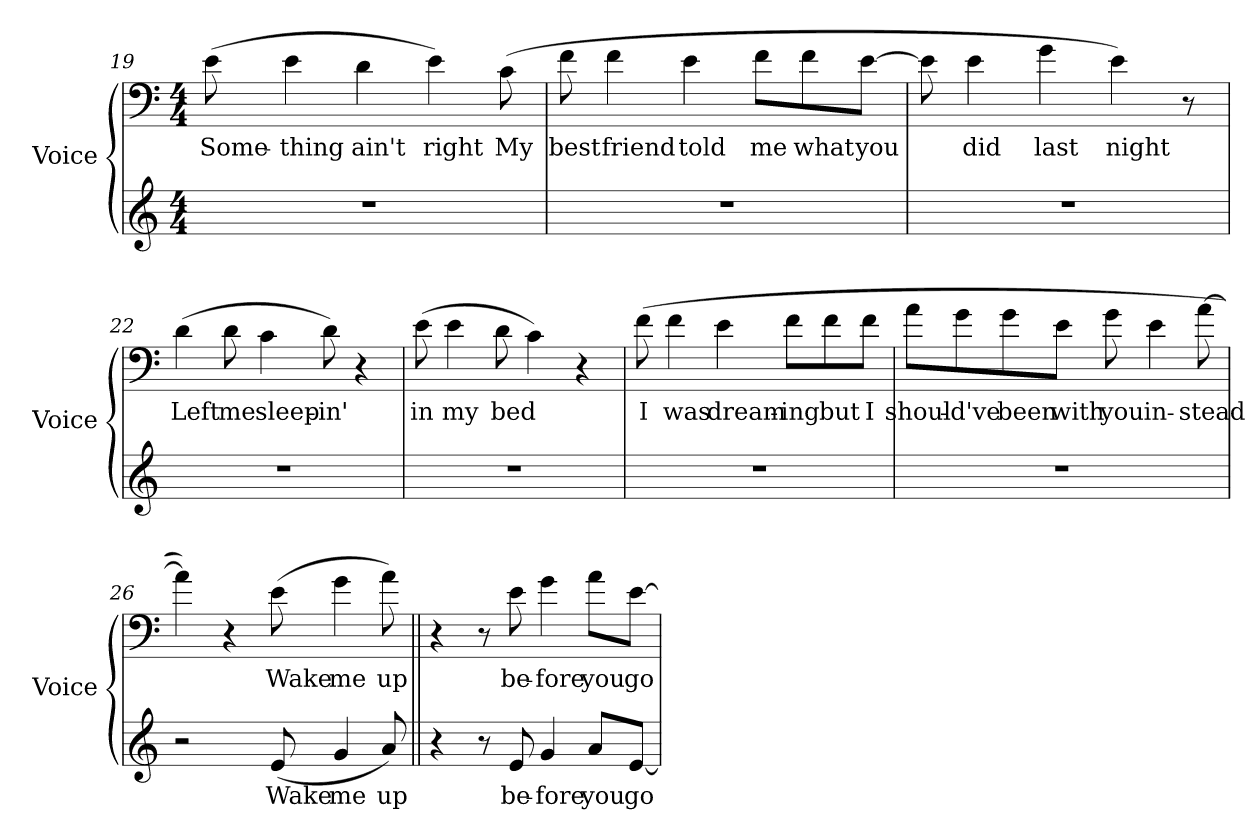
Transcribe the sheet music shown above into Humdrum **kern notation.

**kern	**text	**kern	**text
*part2	*part2	*part1	*part1
*staff2	*staff2	*staff1	*staff1
*I"Voice	*	*I"Voice	*
*I'Voice	*	*I'Voice	*
!!LO:PB:g=z
*clefG2	*	*clefF4	*
*k[]	*	*k[]	*
*C:	*	*C:	*
*M4/4	*	*M4/4	*
=19	=19	=19	=19
!	!	!	!LO:LY:b:color=#000000
1r	.	(8ei\	Some-
!	!	!	!LO:LY:b:color=#000000
.	.	4ei\	-thing
!	!	!	!LO:LY:b:color=#000000
.	.	4di\	ain't
!	!	!	!LO:LY:b:color=#000000
.	.	4ei\)	right
!	!	!	!LO:LY:b:color=#000000
.	.	(8ci\	My
=20	=20	=20	=20
!	!	!	!LO:LY:b:color=#000000
1r	.	8fi\	best
!	!	!	!LO:LY:b:color=#000000
.	.	4fi\	friend
!	!	!	!LO:LY:b:color=#000000
.	.	4ei\	told
!	!	!	!LO:LY:b:color=#000000
.	.	8fi\L	me
!	!	!	!LO:LY:b:color=#000000
.	.	8fi\	what
!	!	!	!LO:LY:b:color=#000000
.	.	[8ei\J	you
=21	=21	=21	=21
1r	.	8ei\]	.
!	!	!	!LO:LY:b:color=#000000
.	.	4ei\	did
!	!	!	!LO:LY:b:color=#000000
.	.	4gi\	last
!	!	!	!LO:LY:b:color=#000000
.	.	4ei\)	night
.	.	8r	.
=22	=22	=22	=22
!	!	!	!LO:LY:b:color=#000000
1r	.	(4di\	Left
!	!	!	!LO:LY:b:color=#000000
.	.	8di\	me
!	!	!	!LO:LY:b:color=#000000
.	.	4ci\	sleep-
!	!	!	!LO:LY:b:color=#000000
.	.	8di\)	-in'
.	.	4r	.
!!LO:LB:g=z
=23	=23	=23	=23
!	!	!	!LO:LY:b:color=#000000
1r	.	(8ei\	in
!	!	!	!LO:LY:b:color=#000000
.	.	4ei\	my
!	!	!	!LO:LY:b:color=#000000
.	.	8di\	bed
.	.	4ci\)	.
.	.	4r	.
=24	=24	=24	=24
!	!	!	!LO:LY:b:color=#000000
1r	.	(8fi\	I
!	!	!	!LO:LY:b:color=#000000
.	.	4fi\	was
!	!	!	!LO:LY:b:color=#000000
.	.	4ei\	dream-
!	!	!	!LO:LY:b:color=#000000
.	.	8fi\L	-ing
!	!	!	!LO:LY:b:color=#000000
.	.	8fi\	but
!	!	!	!LO:LY:b:color=#000000
.	.	8fi\J	I
=25	=25	=25	=25
!	!	!	!LO:LY:b:color=#000000
1r	.	8ai\L	shoul-
!	!	!	!LO:LY:b:color=#000000
.	.	8gi\	-d've
!	!	!	!LO:LY:b:color=#000000
.	.	8gi\	been
!	!	!	!LO:LY:b:color=#000000
.	.	8ei\J	with
!	!	!	!LO:LY:b:color=#000000
.	.	8gi\	you
!	!	!	!LO:LY:b:color=#000000
.	.	4ei\	in-
!	!	!	!LO:LY:b:color=#000000
.	.	[8ai\	-stead
=26	=26	=26	=26
2r	.	4ai\])	.
.	.	4r	.
!	!LO:LY:b:color=#000000	!	!
!	!	!	!LO:LY:b:color=#000000
(8ei/	Wake	(8ei\	Wake
!	!LO:LY:b:color=#000000	!	!
!	!	!	!LO:LY:b:color=#000000
4gi/	me	4gi\	me
!	!LO:LY:b:color=#000000	!	!
!	!	!	!LO:LY:b:color=#000000
8ai/)	up	8ai\)	up
!!LO:LB:g=z
=27||	=27||	=27||	=27||
4r	.	4r	.
8r	.	8r	.
!	!LO:LY:b:color=#000000	!	!
!	!	!	!LO:LY:b:color=#000000
8ei/	be-	8ei\	be-
!	!LO:LY:b:color=#000000	!	!
!	!	!	!LO:LY:b:color=#000000
4gi/	-fore	4gi\	-fore
!	!LO:LY:b:color=#000000	!	!
!	!	!	!LO:LY:b:color=#000000
8ai/L	you	8ai\L	you
!	!LO:LY:b:color=#000000	!	!
!	!	!	!LO:LY:b:color=#000000
[8ei/J	go	[8ei\J	go
=	=	=	=
*-	*-	*-	*-
